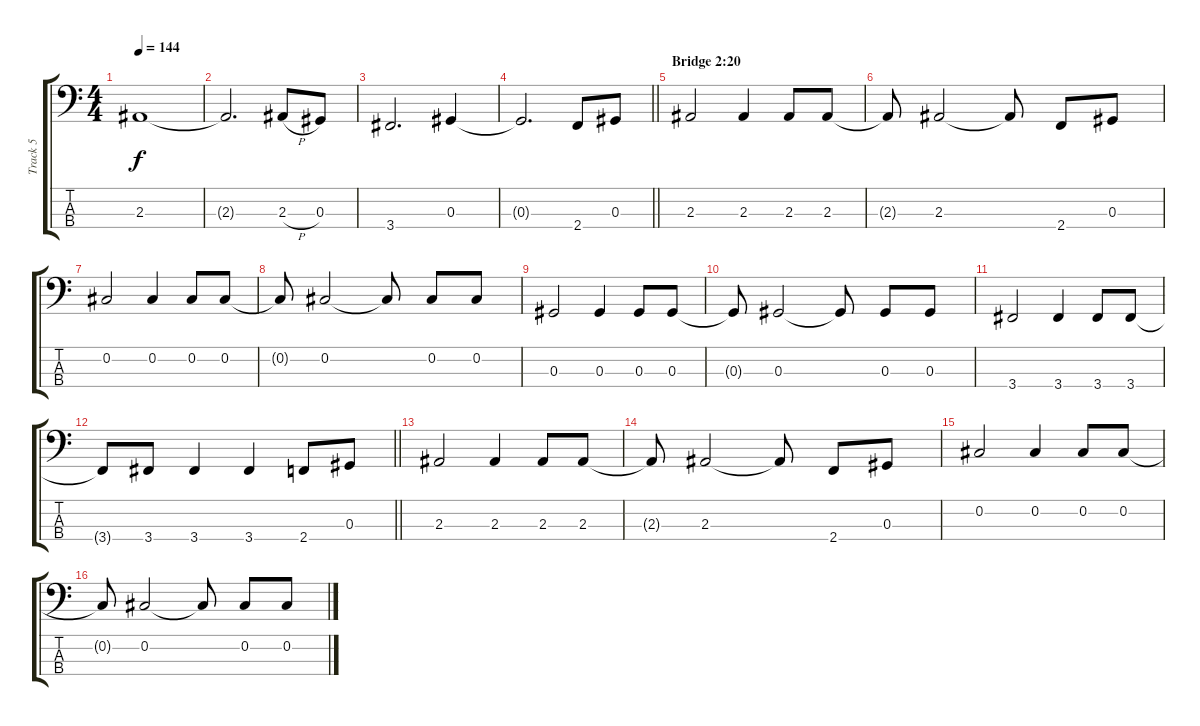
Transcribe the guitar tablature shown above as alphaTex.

\track ("Track 5" "Track 5") {instrument electricbasspick}
\staff {score tabs}
\tuning (Gb2 Db2 Ab1 Eb1) {hide}
\ts (4 4)
\tempo 144
\clef f4
\ks c
2.3.1{dy f} |
2.3{t}.2{d} 2.3{h}.8 0.3.8 |
3.4.2{d} 0.3.4 |
\barLineRight lightlight
0.3{t}.2{d} 2.4.8 0.3.8 |
\section ("" "Bridge 2:20")
2.3.2 2.3.4 2.3.8 2.3.8 |
2.3{t}.8 2.3.2 2.3{t}.8 2.4.8 0.3.8 |
0.2.2 0.2.4 0.2.8 0.2.8 |
0.2{t}.8 0.2.2 0.2{t}.8 0.2.8 0.2.8 |
0.3.2 0.3.4 0.3.8 0.3.8 |
0.3{t}.8 0.3.2 0.3{t}.8 0.3.8 0.3.8 |
3.4.2 3.4.4 3.4.8 3.4.8 |
\barLineRight lightlight
3.4{t}.8 3.4.8 3.4.4 3.4.4 2.4.8 0.3.8 |
2.3.2 2.3.4 2.3.8 2.3.8 |
2.3{t}.8 2.3.2 2.3{t}.8 2.4.8 0.3.8 |
0.2.2 0.2.4 0.2.8 0.2.8 |
0.2{t}.8 0.2.2 0.2{t}.8 0.2.8 0.2.8
